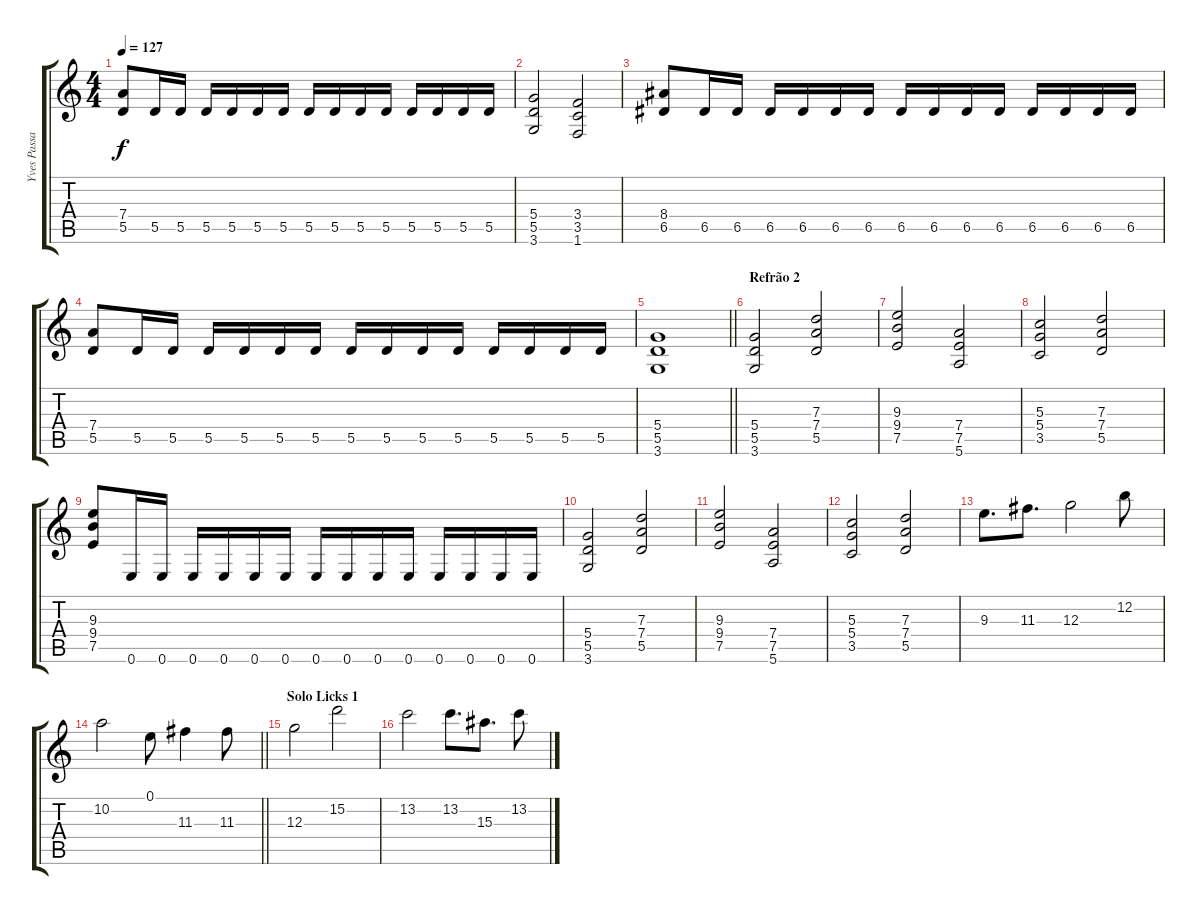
\track ("Yves Passarel (guitar)" "Yves Passa") {instrument distortionguitar}
\staff {score tabs}
\tuning (E4 B3 G3 D3 A2 E2) {hide}
\ts (4 4)
\tempo 127
\clef g2
\ks c
(7.4 5.5).8{dy f} 5.5.16 5.5.16 5.5.16 5.5.16 5.5.16 5.5.16 5.5.16 5.5.16 5.5.16 5.5.16 5.5.16 5.5.16 5.5.16 5.5.16 |
(5.4 5.5 3.6).2 (3.4 3.5 1.6).2 |
(8.4 6.5).8 6.5.16 6.5.16 6.5.16 6.5.16 6.5.16 6.5.16 6.5.16 6.5.16 6.5.16 6.5.16 6.5.16 6.5.16 6.5.16 6.5.16 |
(7.4 5.5).8 5.5.16 5.5.16 5.5.16 5.5.16 5.5.16 5.5.16 5.5.16 5.5.16 5.5.16 5.5.16 5.5.16 5.5.16 5.5.16 5.5.16 |
\barLineRight lightlight
(5.4 5.5 3.6).1 |
\section ("" "Refrão 2")
(5.4 5.5 3.6).2 (7.3 7.4 5.5).2 |
(9.3 9.4 7.5).2 (7.4 7.5 5.6).2 |
(5.3 5.4 3.5).2 (7.3 7.4 5.5).2 |
(9.3 9.4 7.5).8 0.6.16 0.6.16 0.6.16 0.6.16 0.6.16 0.6.16 0.6.16 0.6.16 0.6.16 0.6.16 0.6.16 0.6.16 0.6.16 0.6.16 |
(5.4 5.5 3.6).2 (7.3 7.4 5.5).2 |
(9.3 9.4 7.5).2 (7.4 7.5 5.6).2 |
(5.3 5.4 3.5).2 (7.3 7.4 5.5).2 |
9.3.8{d volume 16} 11.3.8{d} 12.3.2 12.2.8 |
\barLineRight lightlight
10.2.2 0.1.8 11.3.4 11.3.8 |
\section ("" "Solo Licks 1")
12.3.2 15.2.2 |
13.2.2 13.2.8{d} 15.3.8{d} 13.2.8
